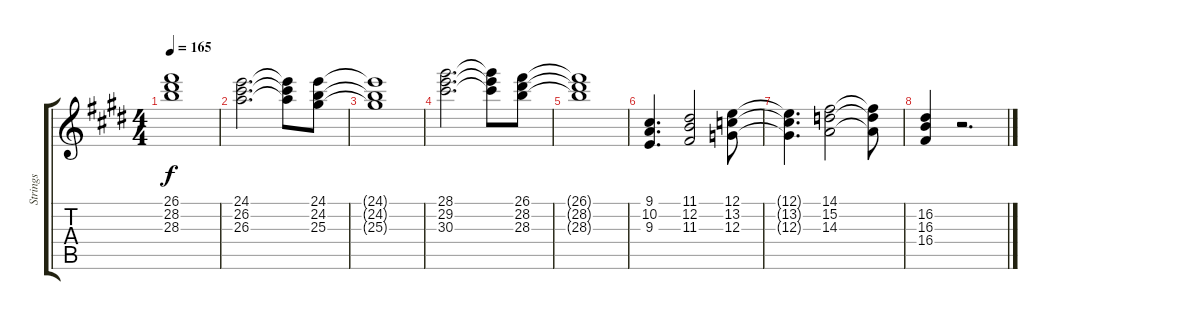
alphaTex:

\track ("Strings" "Strings") {instrument stringensemble1}
\staff {score tabs}
\tuning (E4 B3 G3 D3 A2 E2) {hide}
\ts (4 4)
\tempo 165
\clef g2
\ks e
(26.1{t} 28.2{t} 28.3{t}).1{dy f} |
(24.1 26.2 26.3).2{d} (24.1{t} 26.2{t} 26.3{t}).8 (24.1 24.2 25.3).8 |
(24.1{t} 24.2{t} 25.3{t}).1 |
(28.1 29.2 30.3).2{d} (28.1{t} 29.2{t} 30.3{t}).8 (26.1 28.2 28.3).8 |
(26.1{t} 28.2{t} 28.3{t}).1 |
(9.1 10.2 9.3).4{d volume 10} (11.1 12.2 11.3).2 (12.1 13.2 12.3).8 |
(12.1{t} 13.2{t} 12.3{t}).4{d} (14.1 15.2 14.3).2 (14.1{t} 15.2{t} 14.3{t}).8 |
(16.2 16.3 16.4).4 r.2{d}
